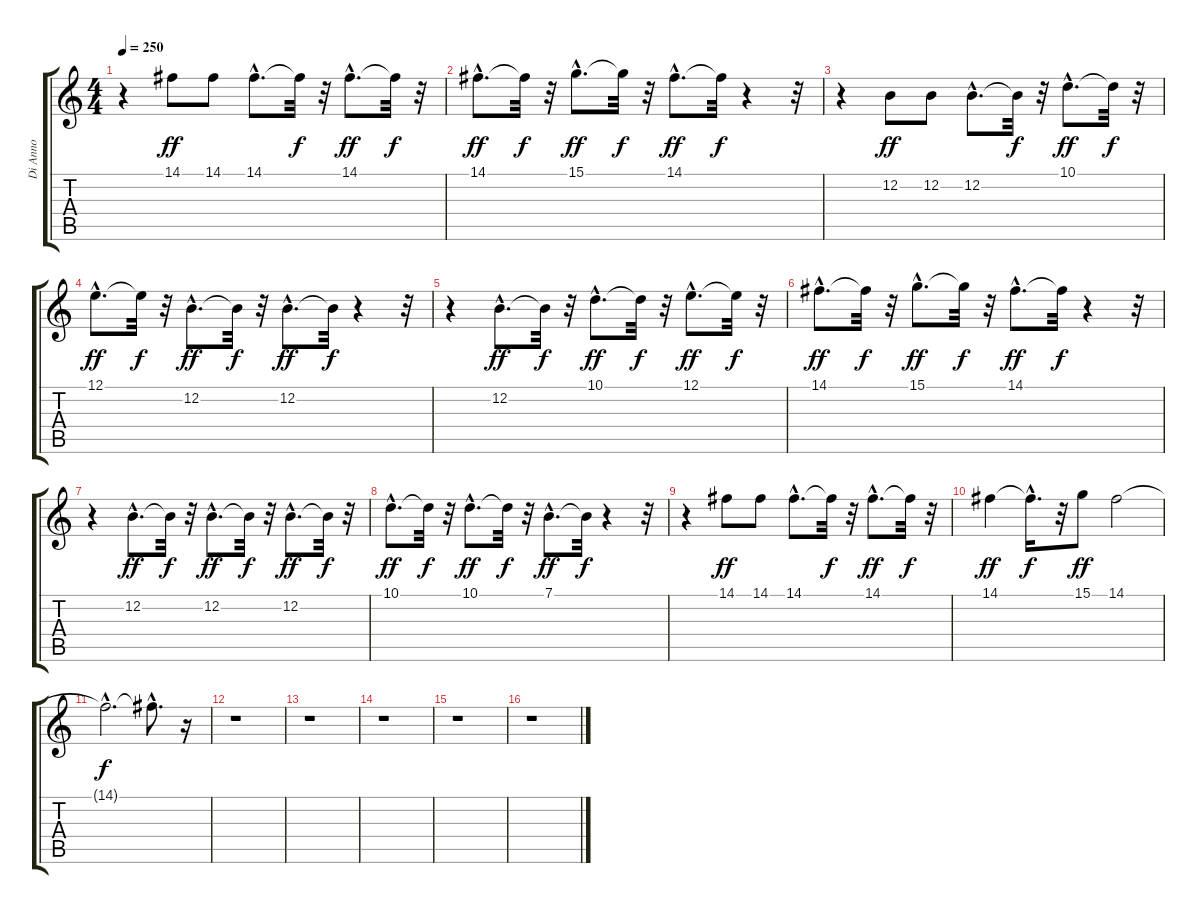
\track ("Di Anno" "Di Anno") {instrument choiraahs}
\staff {score tabs}
\tuning (E4 B3 G3 D3 A2 E2) {hide}
\ts (4 4)
\tempo 250
\clef g2
\ks c
r.4{dy f} 14.1.8{dy ff} 14.1.8 14.1{hac}.8{d} 14.1{t}.32{dy f} r.32 14.1{hac}.8{d dy ff} 14.1{t}.32{dy f} r.32 |
14.1{hac}.8{d dy ff} 14.1{t}.32{dy f} r.32 15.1{hac}.8{d dy ff} 15.1{t}.32{dy f} r.32 14.1{hac}.8{d dy ff} 14.1{t}.32{dy f} r.4 r.32 |
r.4 12.2.8{dy ff} 12.2.8 12.2{hac}.8{d} 12.2{t}.32{dy f} r.32 10.1{hac}.8{d dy ff} 10.1{t}.32{dy f} r.32 |
12.1{hac}.8{d dy ff} 12.1{t}.32{dy f} r.32 12.2{hac}.8{d dy ff} 12.2{t}.32{dy f} r.32 12.2{hac}.8{d dy ff} 12.2{t}.32{dy f} r.4 r.32 |
r.4 12.2{hac}.8{d dy ff} 12.2{t}.32{dy f} r.32 10.1{hac}.8{d dy ff} 10.1{t}.32{dy f} r.32 12.1{hac}.8{d dy ff} 12.1{t}.32{dy f} r.32 |
14.1{hac}.8{d dy ff} 14.1{t}.32{dy f} r.32 15.1{hac}.8{d dy ff} 15.1{t}.32{dy f} r.32 14.1{hac}.8{d dy ff} 14.1{t}.32{dy f} r.4 r.32 |
r.4 12.2{hac}.8{d dy ff} 12.2{t}.32{dy f} r.32 12.2{hac}.8{d dy ff} 12.2{t}.32{dy f} r.32 12.2{hac}.8{d dy ff} 12.2{t}.32{dy f} r.32 |
10.1{hac}.8{d dy ff} 10.1{t}.32{dy f} r.32 10.1{hac}.8{d dy ff} 10.1{t}.32{dy f} r.32 7.1{hac}.8{d dy ff} 7.1{t}.32{dy f} r.4 r.32 |
r.4 14.1.8{dy ff} 14.1.8 14.1{hac}.8{d} 14.1{t}.32{dy f} r.32 14.1{hac}.8{d dy ff} 14.1{t}.32{dy f} r.32 |
14.1.4{dy ff} 14.1{hac t}.16{d dy f} r.32 15.1.8{dy ff} 14.1.2 |
14.1{hac t}.2{d dy f} 14.1{hac t}.8{d} r.16 |
r.1 |
r.1 |
r.1 |
r.1 |
r.1
